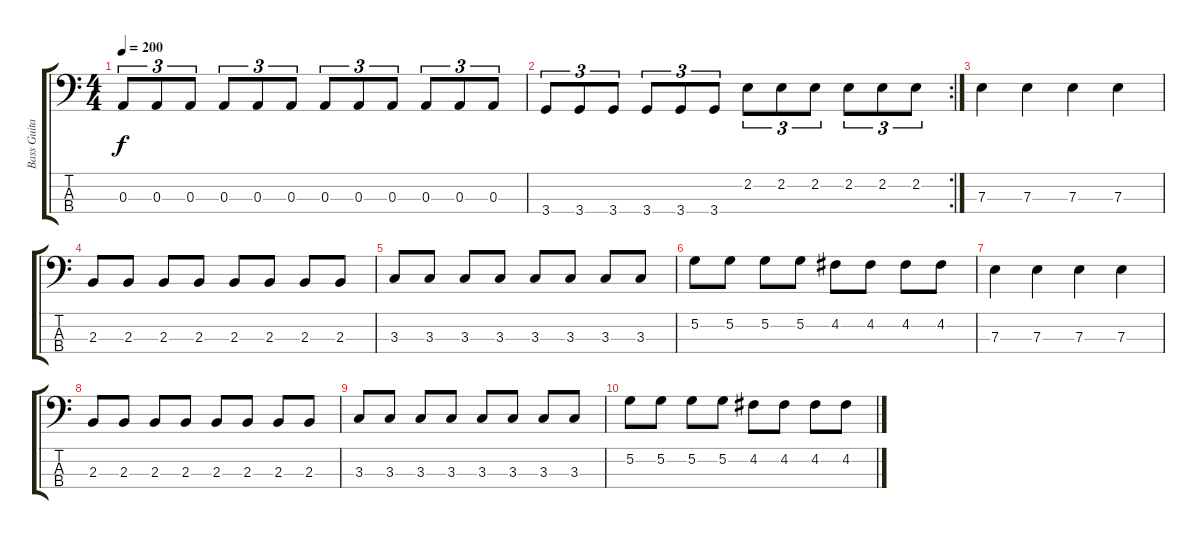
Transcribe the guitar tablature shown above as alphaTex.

\track ("Bass Guitar" "Bass Guita") {instrument electricbasspick}
\staff {score tabs}
\tuning (G2 D2 A1 E1) {hide}
\ts (4 4)
\tempo 200
\clef f4
\ks c
0.3.8{tu (3 2) dy f} 0.3.8{tu (3 2)} 0.3.8{tu (3 2)} 0.3.8{tu (3 2)} 0.3.8{tu (3 2)} 0.3.8{tu (3 2)} 0.3.8{tu (3 2)} 0.3.8{tu (3 2)} 0.3.8{tu (3 2)} 0.3.8{tu (3 2)} 0.3.8{tu (3 2)} 0.3.8{tu (3 2)} |
\rc 2
3.4.8{tu (3 2)} 3.4.8{tu (3 2)} 3.4.8{tu (3 2)} 3.4.8{tu (3 2)} 3.4.8{tu (3 2)} 3.4.8{tu (3 2)} 2.2.8{tu (3 2)} 2.2.8{tu (3 2)} 2.2.8{tu (3 2)} 2.2.8{tu (3 2)} 2.2.8{tu (3 2)} 2.2.8{tu (3 2)} |
7.3.4{volume 14} 7.3.4 7.3.4 7.3.4 |
2.3.8{volume 12} 2.3.8 2.3.8 2.3.8 2.3.8 2.3.8 2.3.8 2.3.8 |
3.3.8{volume 10} 3.3.8 3.3.8 3.3.8 3.3.8 3.3.8 3.3.8 3.3.8 |
5.2.8{volume 8} 5.2.8 5.2.8 5.2.8 4.2.8 4.2.8 4.2.8 4.2.8 |
7.3.4{volume 6} 7.3.4 7.3.4 7.3.4 |
2.3.8{volume 4} 2.3.8 2.3.8 2.3.8 2.3.8 2.3.8 2.3.8 2.3.8 |
3.3.8{volume 2} 3.3.8 3.3.8 3.3.8 3.3.8 3.3.8 3.3.8 3.3.8 |
5.2.8{volume 0} 5.2.8 5.2.8 5.2.8 4.2.8 4.2.8 4.2.8 4.2.8
